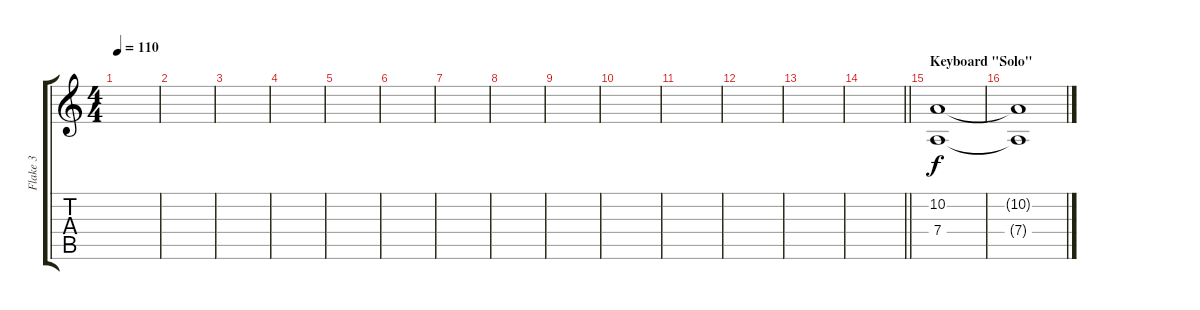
\track ("Flake 3" "Flake 3") {instrument lead2sawtooth}
\staff {score tabs}
\tuning (E4 B3 G3 D3 A2 D2) {hide}
\ts (4 4)
\tempo 110
\clef g2
\ks c
|
|
|
|
|
|
|
|
|
|
|
|
|
\barLineRight lightlight
|
\section ("" "Keyboard \"Solo\"")
(10.2 7.4).1 |
(10.2{t} 7.4{t}).1
